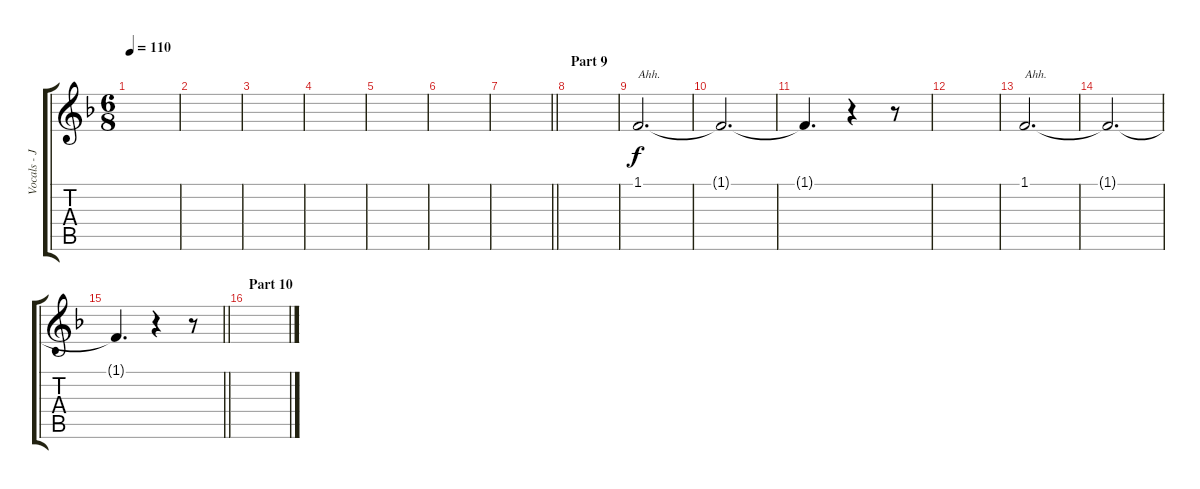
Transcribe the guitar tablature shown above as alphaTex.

\track ("Vocals - James Johnston" "Vocals - J") {instrument altosax}
\staff {score tabs}
\tuning (E4 B3 G3 D3 A2 E2) {hide}
\ts (6 8)
\tempo 110
\clef g2
\ks dminor
|
|
|
|
|
|
\barLineRight lightlight
|
\section ("" "Part 9")
|
1.1.2{d txt "Ahh."} |
1.1{t}.2{d} |
1.1{t}.4{d} r.4 r.8 |
|
1.1.2{d txt "Ahh."} |
1.1{t}.2{d} |
\barLineRight lightlight
1.1{t}.4{d} r.4 r.8 |
\section ("" "Part 10")
